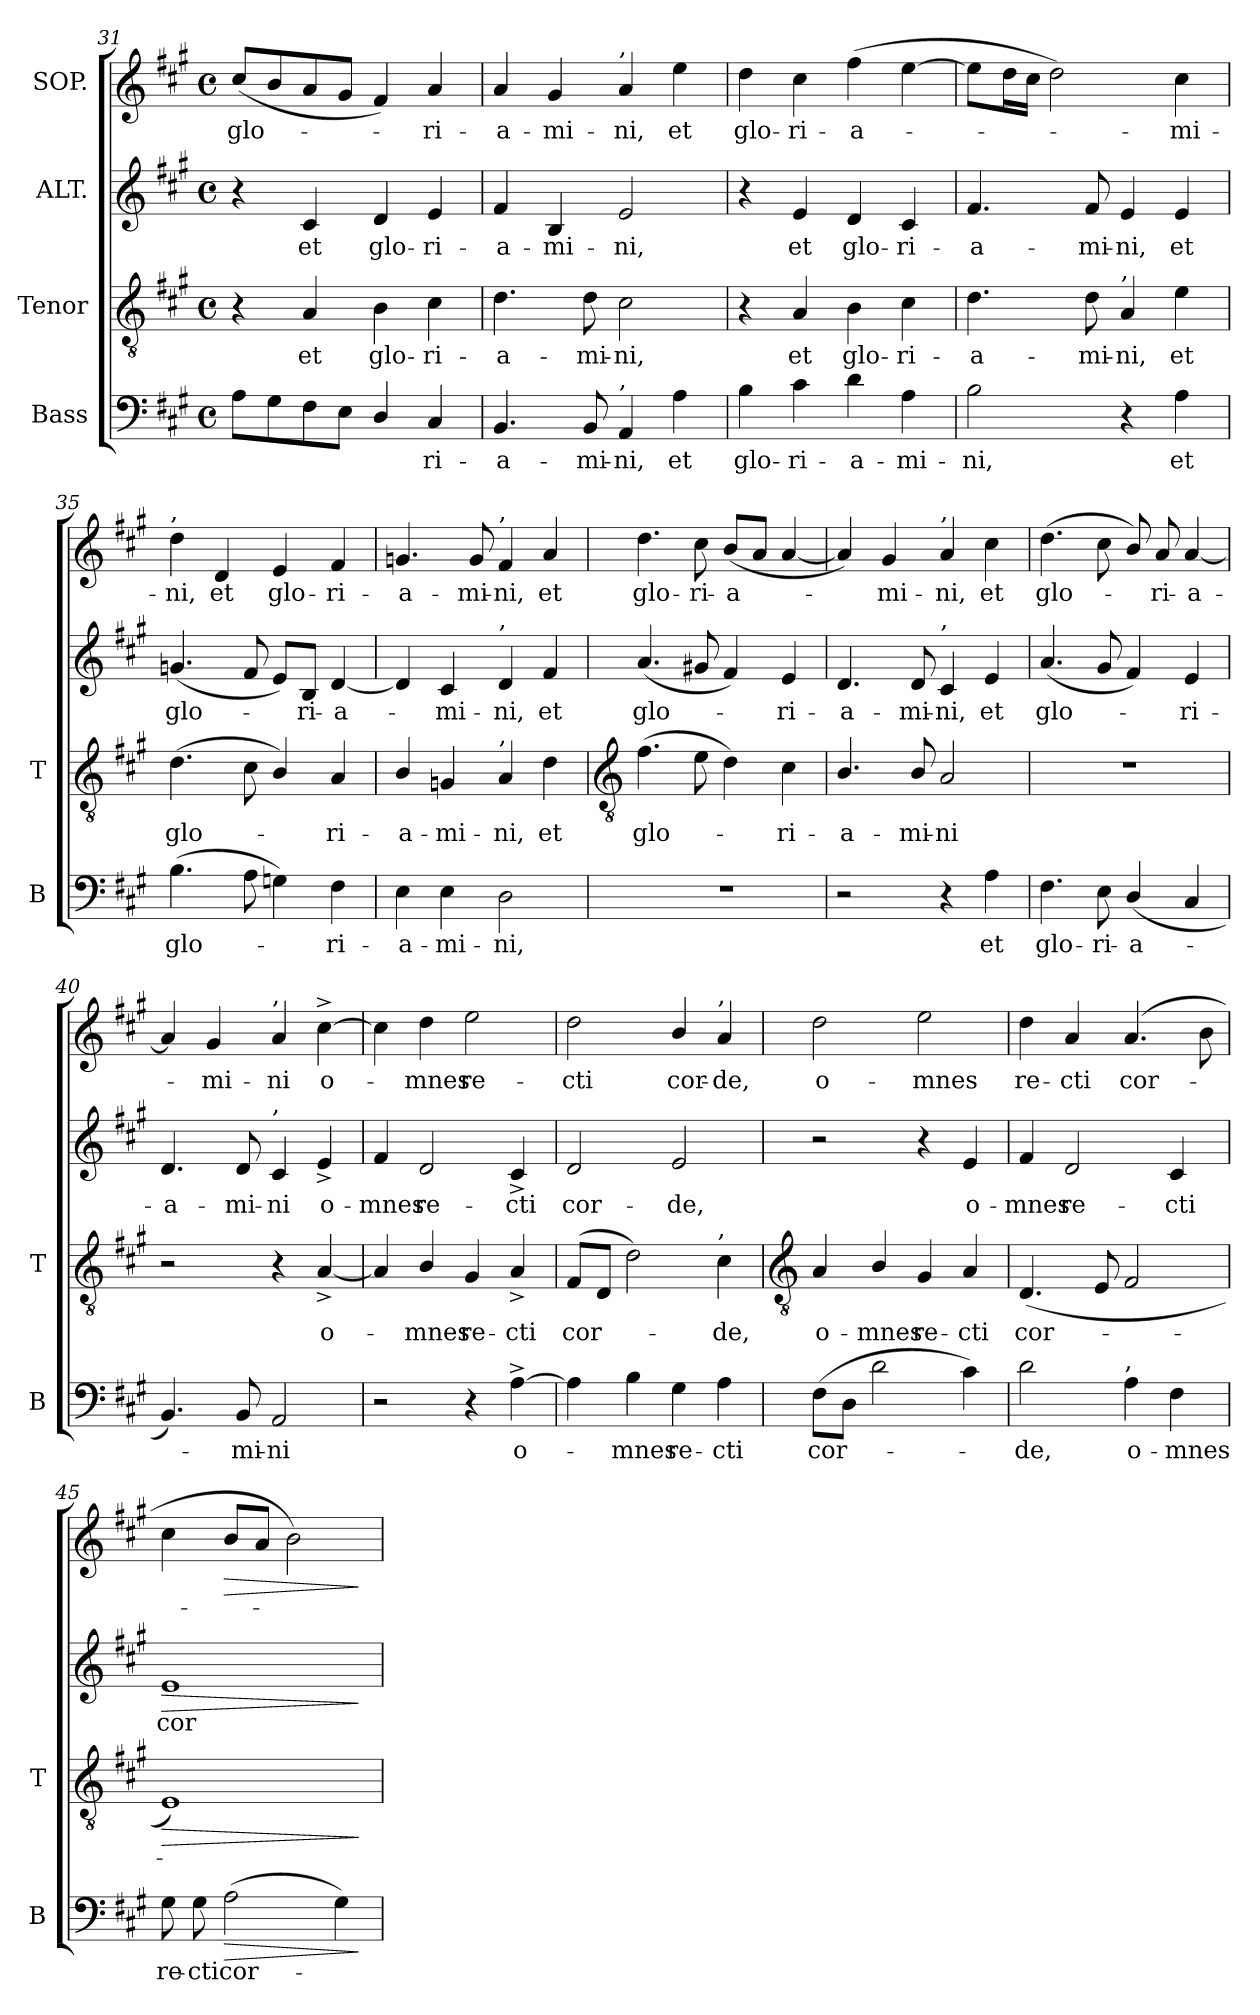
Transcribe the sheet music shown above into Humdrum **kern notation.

**kern	**text	**dynam	**kern	**text	**dynam	**kern	**text	**dynam	**kern	**text	**dynam
*part4	*part4	*part4	*part3	*part3	*part3	*part2	*part2	*part2	*part1	*part1	*part1
*staff4	*staff4	*staff4	*staff3	*staff3	*staff3	*staff2	*staff2	*staff2	*staff1	*staff1	*staff1
*I"Bass	*	*	*I"Tenor	*	*	*I"ALT.	*	*	*I"SOP.	*	*
*I'B	*	*	*I'T	*	*	*	*	*	*	*	*
!!LO:LB:g=z
*clefF4	*	*	*clefGv2	*	*	*clefG2	*	*	*clefG2	*	*
*k[f#c#g#]	*	*	*k[f#c#g#]	*	*	*k[f#c#g#]	*	*	*k[f#c#g#]	*	*
*A:	*	*	*A:	*	*	*A:	*	*	*A:	*	*
*M4/4	*	*	*M4/4	*	*	*M4/4	*	*	*M4/4	*	*
*met(c)	*	*	*met(c)	*	*	*met(c)	*	*	*met(c)	*	*
=31	=31	=31	=31	=31	=31	=31	=31	=31	=31	=31	=31
!	!	!	!	!	!	!	!	!	!	!LO:LY:b	!
8AL	.	.	4r	.	.	4r	.	.	(<8cc#L	glo-	.
8G#	.	.	.	.	.	.	.	.	8b	.	.
!	!	!	!	!LO:LY:b	!	!	!LO:LY:b	!	!	!	!
8F#	.	.	4A	et	.	4c#	et	.	8a	.	.
8EJ	.	.	.	.	.	.	.	.	8g#J	.	.
!	!	!	!	!LO:LY:b	!	!	!LO:LY:b	!	!	!	!
4D/	.	.	4B	glo-	.	4d	glo-	.	4f#)	.	.
!	!LO:LY:b	!	!	!LO:LY:b	!	!	!LO:LY:b	!	!	!LO:LY:b	!
4C#	ri-	.	4c#	-ri-	.	4e	-ri-	.	4a	ri-	.
=32	=32	=32	=32	=32	=32	=32	=32	=32	=32	=32	=32
!	!LO:LY:b	!	!	!LO:LY:b	!	!	!LO:LY:b	!	!	!LO:LY:b	!
4.BB	-a-	.	4.d	-a-	.	4f#	-a-	.	4a	-a-	.
!	!	!	!	!	!	!	!LO:LY:b	!	!	!LO:LY:b	!
.	.	.	.	.	.	4B	-mi-	.	4g#	-mi-	.
!	!LO:LY:b	!	!	!LO:LY:b	!	!	!	!	!	!	!
8BB	-mi-	.	8d	-mi-	.	.	.	.	.	.	.
!	!	!	!	!	!	!	!	!	!LO:TX:a:t=,	!	!
!LO:TX:a:t=,	!	!	!	!	!	!	!	!	!	!	!
!	!LO:LY:b	!	!	!LO:LY:b	!	!	!LO:LY:b	!	!	!LO:LY:b	!
4AA	-ni,	.	2c#	-ni,	.	2e	-ni,	.	4a	-ni,	.
!	!LO:LY:b	!	!	!	!	!	!	!	!	!LO:LY:b	!
4A	et	.	.	.	.	.	.	.	4ee	et	.
=33	=33	=33	=33	=33	=33	=33	=33	=33	=33	=33	=33
!	!LO:LY:b	!	!	!	!	!	!	!	!	!LO:LY:b	!
4B	glo-	.	4r	.	.	4r	.	.	4dd	glo-	.
!	!LO:LY:b	!	!	!LO:LY:b	!	!	!LO:LY:b	!	!	!LO:LY:b	!
4c#	-ri-	.	4A	et	.	4e	et	.	4cc#	-ri-	.
!	!LO:LY:b	!	!	!LO:LY:b	!	!	!LO:LY:b	!	!	!LO:LY:b	!
4d	-a-	.	4B	glo-	.	4d	glo-	.	(>4ff#	-a-	.
!	!LO:LY:b	!	!	!LO:LY:b	!	!	!LO:LY:b	!	!	!	!
4A	-mi-	.	4c#	-ri-	.	4c#	-ri-	.	[4ee	.	.
=34	=34	=34	=34	=34	=34	=34	=34	=34	=34	=34	=34
!	!LO:LY:b	!	!	!LO:LY:b	!	!	!LO:LY:b	!	!	!	!
2B	-ni,	.	4.d	-a-	.	4.f#	-a-	.	8eeL]	.	.
.	.	.	.	.	.	.	.	.	16ddL	.	.
.	.	.	.	.	.	.	.	.	16cc#JJ	.	.
.	.	.	.	.	.	.	.	.	2dd)	.	.
!	!	!	!	!LO:LY:b	!	!	!LO:LY:b	!	!	!	!
.	.	.	8d	-mi-	.	8f#	-mi-	.	.	.	.
!	!	!	!LO:TX:a:t=,	!	!	!	!	!	!	!	!
!	!	!	!	!LO:LY:b	!	!	!LO:LY:b	!	!	!	!
4r	.	.	4A	-ni,	.	4e	-ni,	.	.	.	.
!	!LO:LY:b	!	!	!LO:LY:b	!	!	!LO:LY:b	!	!	!LO:LY:b	!
4A	et	.	4e	et	.	4e	et	.	4cc#	mi-	.
=35	=35	=35	=35	=35	=35	=35	=35	=35	=35	=35	=35
!	!	!	!	!	!	!	!	!	!LO:TX:a:t=,	!	!
!	!LO:LY:b	!	!	!LO:LY:b	!	!	!LO:LY:b	!	!	!LO:LY:b	!
(>4.B	glo-	.	(>4.d	glo-	.	(<4.gn	glo-	.	4dd	-ni,	.
!	!	!	!	!	!	!	!	!	!	!LO:LY:b	!
.	.	.	.	.	.	.	.	.	4d	et	.
8A	.	.	8c#	.	.	8f#	.	.	.	.	.
!	!	!	!	!	!	!	!	!	!	!LO:LY:b	!
4Gn)	.	.	4B/)	.	.	8e/L)	.	.	4e	glo-	.
!	!	!	!	!	!	!	!LO:LY:b	!	!	!	!
.	.	.	.	.	.	8B/J	ri-	.	.	.	.
!	!LO:LY:b	!	!	!LO:LY:b	!	!	!LO:LY:b	!	!	!LO:LY:b	!
4F#	ri-	.	4A	ri-	.	[4d	-a-	.	4f#	-ri-	.
=36	=36	=36	=36	=36	=36	=36	=36	=36	=36	=36	=36
!	!LO:LY:b	!	!	!LO:LY:b	!	!	!	!	!	!LO:LY:b	!
4E	-a-	.	4B/	-a-	.	4d]	.	.	4.gn	-a-	.
!	!LO:LY:b	!	!	!LO:LY:b	!	!	!LO:LY:b	!	!	!	!
4E	-mi-	.	4Gn	-mi-	.	4c#	mi-	.	.	.	.
!	!	!	!	!	!	!	!	!	!	!LO:LY:b	!
.	.	.	.	.	.	.	.	.	8g	-mi-	.
!	!	!	!	!	!	!	!	!	!LO:TX:a:t=,	!	!
!	!	!	!	!	!	!LO:TX:a:t=,	!	!	!	!	!
!	!	!	!LO:TX:a:t=,	!	!	!	!	!	!	!	!
!	!LO:LY:b	!	!	!LO:LY:b	!	!	!LO:LY:b	!	!	!LO:LY:b	!
2D	-ni,	.	4A	-ni,	.	4d	-ni,	.	4f#	-ni,	.
!	!	!	!	!LO:LY:b	!	!	!LO:LY:b	!	!	!LO:LY:b	!
.	.	.	4d	et	.	4f#	et	.	4a	et	.
!!LO:LB:g=z
=37	=37	=37	=37	=37	=37	=37	=37	=37	=37	=37	=37
*	*	*	*clefGv2	*	*	*	*	*	*	*	*
!	!	!	!	!LO:LY:b	!	!	!LO:LY:b	!	!	!LO:LY:b	!
1r	.	.	(>4.f#	glo-	.	(<4.a	glo-	.	4.dd	glo-	.
!	!	!	!	!	!	!	!	!	!	!LO:LY:b	!
.	.	.	8e	.	.	8g#X	.	.	8cc#	-ri-	.
!	!	!	!	!	!	!	!	!	!	!LO:LY:b	!
.	.	.	4d)	.	.	4f#)	.	.	(<8bL	-a-	.
.	.	.	.	.	.	.	.	.	8aJ	.	.
!	!	!	!	!LO:LY:b	!	!	!LO:LY:b	!	!	!	!
.	.	.	4c#	ri-	.	4e	ri-	.	[4a	.	.
=38	=38	=38	=38	=38	=38	=38	=38	=38	=38	=38	=38
!	!	!	!	!LO:LY:b	!	!	!LO:LY:b	!	!	!	!
2r	.	.	4.B/	-a-	.	4.d	-a-	.	4a])	.	.
!	!	!	!	!	!	!	!	!	!	!LO:LY:b	!
.	.	.	.	.	.	.	.	.	4g#	mi-	.
!	!	!	!	!LO:LY:b	!	!	!LO:LY:b	!	!	!	!
.	.	.	8B/	-mi-	.	8d	-mi-	.	.	.	.
!	!	!	!	!	!	!	!	!	!LO:TX:a:t=,	!	!
!	!	!	!	!	!	!LO:TX:a:t=,	!	!	!	!	!
!	!	!	!	!LO:LY:b	!	!	!LO:LY:b	!	!	!LO:LY:b	!
4r	.	.	2A	-ni	.	4c#	-ni,	.	4a	-ni,	.
!	!LO:LY:b	!	!	!	!	!	!LO:LY:b	!	!	!LO:LY:b	!
4A	et	.	.	.	.	4e	et	.	4cc#	et	.
=39	=39	=39	=39	=39	=39	=39	=39	=39	=39	=39	=39
!	!LO:LY:b	!	!	!	!	!	!LO:LY:b	!	!	!LO:LY:b	!
4.F#	glo-	.	1r	.	.	(<4.a	glo-	.	(>4.dd	glo-	.
!	!LO:LY:b	!	!	!	!	!	!	!	!	!	!
8E	-ri-	.	.	.	.	8g#	.	.	8cc#	.	.
!	!LO:LY:b	!	!	!	!	!	!	!	!	!	!
(<4D/	-a-	.	.	.	.	4f#)	.	.	8b/)	.	.
!	!	!	!	!	!	!	!	!	!	!LO:LY:b	!
.	.	.	.	.	.	.	.	.	8a	ri-	.
!	!	!	!	!	!	!	!LO:LY:b	!	!	!LO:LY:b	!
4C#	.	.	.	.	.	4e	ri-	.	[4a	-a-	.
=40	=40	=40	=40	=40	=40	=40	=40	=40	=40	=40	=40
!	!	!	!	!	!	!	!LO:LY:b	!	!	!	!
4.BB)	.	.	2r	.	.	4.d	-a-	.	4a]	.	.
!	!	!	!	!	!	!	!	!	!	!LO:LY:b	!
.	.	.	.	.	.	.	.	.	4g#	mi-	.
!	!LO:LY:b	!	!	!	!	!	!LO:LY:b	!	!	!	!
8BB	mi-	.	.	.	.	8d	-mi-	.	.	.	.
!	!	!	!	!	!	!	!	!	!LO:TX:a:t=,	!	!
!	!	!	!	!	!	!LO:TX:a:t=,	!	!	!	!	!
!	!LO:LY:b	!	!	!	!	!	!LO:LY:b	!	!	!LO:LY:b	!
2AA	-ni	.	4r	.	.	4c#	-ni	.	4a	-ni	.
!	!	!	!	!LO:LY:b	!	!	!LO:LY:b	!	!	!LO:LY:b	!
.	.	.	[4A^	o-	.	4e^	o-	.	[4cc#^	o-	.
=41	=41	=41	=41	=41	=41	=41	=41	=41	=41	=41	=41
!	!	!	!	!	!	!	!LO:LY:b	!	!	!	!
2r	.	.	4A]	.	.	4f#	-mnes	.	4cc#]	.	.
!	!	!	!	!LO:LY:b	!	!	!LO:LY:b	!	!	!LO:LY:b	!
.	.	.	4B/	mnes	.	2d	re-	.	4dd	mnes	.
!	!	!	!	!LO:LY:b	!	!	!	!	!	!LO:LY:b	!
4r	.	.	4G#	re-	.	.	.	.	2ee	re-	.
!	!LO:LY:b	!	!	!LO:LY:b	!	!	!LO:LY:b	!	!	!	!
[4A^	o-	.	4A^	-cti	.	4c#^	-cti	.	.	.	.
=42	=42	=42	=42	=42	=42	=42	=42	=42	=42	=42	=42
!	!	!	!	!LO:LY:b	!	!	!LO:LY:b	!	!	!LO:LY:b	!
4A]	.	.	(>8F#L	cor-	.	2d	cor-	.	2dd	-cti	.
.	.	.	8DJ	.	.	.	.	.	.	.	.
!	!LO:LY:b	!	!	!	!	!	!	!	!	!	!
4B	mnes	.	2d)	.	.	.	.	.	.	.	.
!	!LO:LY:b	!	!	!	!	!	!LO:LY:b	!	!	!LO:LY:b	!
4G#	re-	.	.	.	.	2e	-de,	.	4b/	cor-	.
!	!	!	!	!	!	!	!	!	!LO:TX:a:t=,	!	!
!	!	!	!LO:TX:a:t=,	!	!	!	!	!	!	!	!
!	!LO:LY:b	!	!	!LO:LY:b	!	!	!	!	!	!LO:LY:b	!
4A	-cti	.	4c#	de,	.	.	.	.	4a	-de,	.
!!LO:LB:g=z
=43	=43	=43	=43	=43	=43	=43	=43	=43	=43	=43	=43
*	*	*	*clefGv2	*	*	*	*	*	*	*	*
!	!LO:LY:b	!	!	!LO:LY:b	!	!	!	!	!	!LO:LY:b	!
(>8F#L	cor-	.	4A	o-	.	2r	.	.	2dd	o-	.
8DJ	.	.	.	.	.	.	.	.	.	.	.
!	!	!	!	!LO:LY:b	!	!	!	!	!	!	!
2d	.	.	4B/	-mnes	.	.	.	.	.	.	.
!	!	!	!	!LO:LY:b	!	!	!	!	!	!LO:LY:b	!
.	.	.	4G#	re-	.	4r	.	.	2ee	-mnes	.
!	!	!	!	!LO:LY:b	!	!	!LO:LY:b	!	!	!	!
4c#)	.	.	4A	-cti	.	4e	o-	.	.	.	.
=44	=44	=44	=44	=44	=44	=44	=44	=44	=44	=44	=44
!	!LO:LY:b	!	!	!LO:LY:b	!	!	!LO:LY:b	!	!	!LO:LY:b	!
2d	de,	.	(<4.D	cor-	.	4f#	-mnes	.	4dd	re-	.
!	!	!	!	!	!	!	!LO:LY:b	!	!	!LO:LY:b	!
.	.	.	.	.	.	2d	re--	.	4a	-cti	.
.	.	.	8E	.	.	.	.	.	.	.	.
!LO:TX:a:t=,	!	!	!	!	!	!	!	!	!	!	!
!	!LO:LY:b	!	!	!	!	!	!	!	!	!LO:LY:b	!
4A	o-	.	2F#	.	.	.	.	.	(<4.a	cor-	.
!	!LO:LY:b	!	!	!	!	!	!LO:LY:b	!	!	!	!
4F#	-mnes	.	.	.	.	4c#	-cti	.	.	.	.
.	.	.	.	.	.	.	.	.	8b	.	.
=45	=45	=45	=45	=45	=45	=45	=45	=45	=45	=45	=45
!	!LO:LY:b	!	!	!	!LO:HP:b	!	!LO:LY:b	!LO:HP:b	!	!	!
8G#	re-	.	1E)	.	>	1e	cor-	>	4cc#	.	.
!	!LO:LY:b	!	!	!	!	!	!	!	!	!	!
8G#	-cti	.	.	.	.	.	.	.	.	.	.
!	!LO:LY:b	!LO:HP:b	!	!	!	!	!	!	!	!	!LO:HP:b
(>2A	cor-	>	.	.	.	.	.	.	8bL	.	>
.	.	.	.	.	.	.	.	.	8aJ	.	.
.	.	.	.	.	.	.	.	.	2b)	.	.
4G#)	.	.	.	.	.	.	.	.	.	.	.
.	.	]	.	.	]	.	.	]	.	.	]
=	=	=	=	=	=	=	=	=	=	=	=
*-	*-	*-	*-	*-	*-	*-	*-	*-	*-	*-	*-
